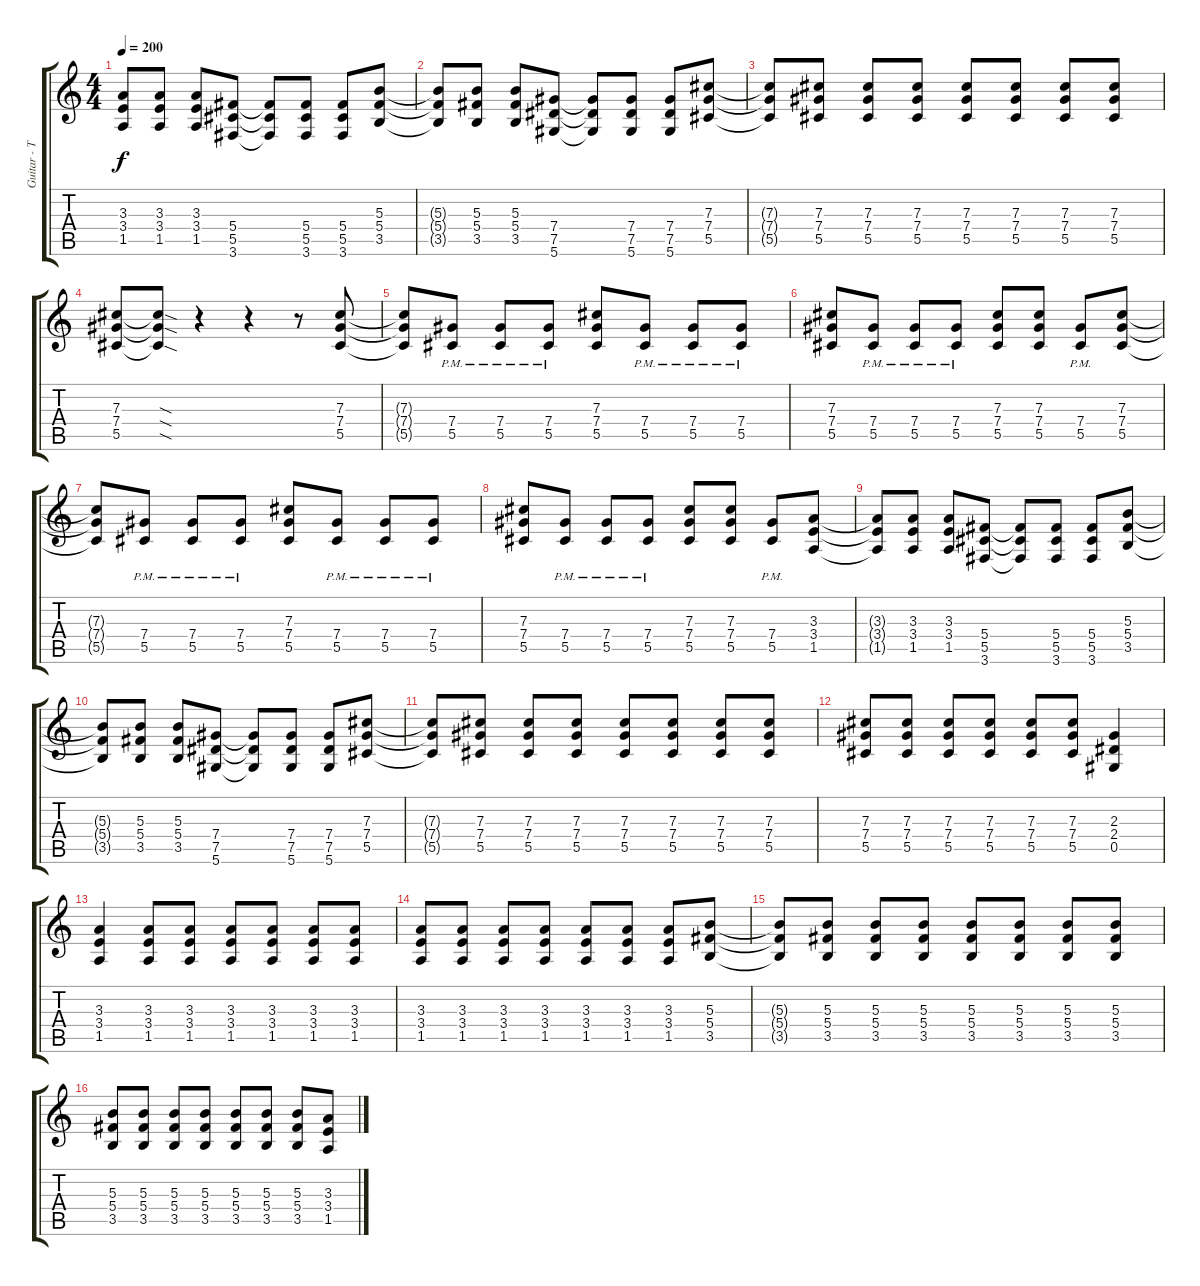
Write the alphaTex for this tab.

\track ("Guitar - Todd Mohney" "Guitar - T") {instrument distortionguitar}
\staff {score tabs}
\tuning (Eb4 Bb3 Gb3 Db3 Ab2 Eb2) {hide}
\ts (4 4)
\tempo 200
\clef g2
\ks c
(3.3{t} 3.4{t} 1.5{t}).8{dy f} (3.3 3.4 1.5).8 (3.3 3.4 1.5).8 (5.4 5.5 3.6).8 (5.4{t} 5.5{t} 3.6{t}).8 (5.4 5.5 3.6).8 (5.4 5.5 3.6).8 (5.3 5.4 3.5).8 |
(5.3{t} 5.4{t} 3.5{t}).8 (5.3 5.4 3.5).8 (5.3 5.4 3.5).8 (7.4 7.5 5.6).8 (7.4{t} 7.5{t} 5.6{t}).8 (7.4 7.5 5.6).8 (7.4 7.5 5.6).8 (7.3 7.4 5.5).8 |
(7.3{t} 7.4{t} 5.5{t}).8 (7.3 7.4 5.5).8 (7.3 7.4 5.5).8 (7.3 7.4 5.5).8 (7.3 7.4 5.5).8 (7.3 7.4 5.5).8 (7.3 7.4 5.5).8 (7.3 7.4 5.5).8 |
(7.3 7.4 5.5).8 (7.3{sod t} 7.4{sod t} 5.5{sod t}).8 r.4 r.4 r.8 (7.3 7.4 5.5).8 |
(7.3{t} 7.4{t} 5.5{t}).8 (7.4{pm} 5.5{pm}).8 (7.4{pm} 5.5{pm}).8 (7.4{pm} 5.5{pm}).8 (7.3 7.4 5.5).8 (7.4{pm} 5.5{pm}).8 (7.4{pm} 5.5{pm}).8 (7.4{pm} 5.5{pm}).8 |
(7.3 7.4 5.5).8 (7.4{pm} 5.5{pm}).8 (7.4{pm} 5.5{pm}).8 (7.4{pm} 5.5{pm}).8 (7.3 7.4 5.5).8 (7.3 7.4 5.5).8 (7.4{pm} 5.5{pm}).8 (7.3 7.4 5.5).8 |
(7.3{t} 7.4{t} 5.5{t}).8 (7.4{pm} 5.5{pm}).8 (7.4{pm} 5.5{pm}).8 (7.4{pm} 5.5{pm}).8 (7.3 7.4 5.5).8 (7.4{pm} 5.5{pm}).8 (7.4{pm} 5.5{pm}).8 (7.4{pm} 5.5{pm}).8 |
(7.3 7.4 5.5).8 (7.4{pm} 5.5{pm}).8 (7.4{pm} 5.5{pm}).8 (7.4{pm} 5.5{pm}).8 (7.3 7.4 5.5).8 (7.3 7.4 5.5).8 (7.4{pm} 5.5{pm}).8 (3.3 3.4 1.5).8 |
(3.3{t} 3.4{t} 1.5{t}).8 (3.3 3.4 1.5).8 (3.3 3.4 1.5).8 (5.4 5.5 3.6).8 (5.4{t} 5.5{t} 3.6{t}).8 (5.4 5.5 3.6).8 (5.4 5.5 3.6).8 (5.3 5.4 3.5).8 |
(5.3{t} 5.4{t} 3.5{t}).8 (5.3 5.4 3.5).8 (5.3 5.4 3.5).8 (7.4 7.5 5.6).8 (7.4{t} 7.5{t} 5.6{t}).8 (7.4 7.5 5.6).8 (7.4 7.5 5.6).8 (7.3 7.4 5.5).8 |
(7.3{t} 7.4{t} 5.5{t}).8 (7.3 7.4 5.5).8 (7.3 7.4 5.5).8 (7.3 7.4 5.5).8 (7.3 7.4 5.5).8 (7.3 7.4 5.5).8 (7.3 7.4 5.5).8 (7.3 7.4 5.5).8 |
(7.3 7.4 5.5).8 (7.3 7.4 5.5).8 (7.3 7.4 5.5).8 (7.3 7.4 5.5).8 (7.3 7.4 5.5).8 (7.3 7.4 5.5).8 (2.3 2.4 0.5).4 |
(3.3 3.4 1.5).4 (3.3 3.4 1.5).8 (3.3 3.4 1.5).8 (3.3 3.4 1.5).8 (3.3 3.4 1.5).8 (3.3 3.4 1.5).8 (3.3 3.4 1.5).8 |
(3.3 3.4 1.5).8 (3.3 3.4 1.5).8 (3.3 3.4 1.5).8 (3.3 3.4 1.5).8 (3.3 3.4 1.5).8 (3.3 3.4 1.5).8 (3.3 3.4 1.5).8 (5.3 5.4 3.5).8 |
(5.3{t} 5.4{t} 3.5{t}).8 (5.3 5.4 3.5).8 (5.3 5.4 3.5).8 (5.3 5.4 3.5).8 (5.3 5.4 3.5).8 (5.3 5.4 3.5).8 (5.3 5.4 3.5).8 (5.3 5.4 3.5).8 |
(5.3 5.4 3.5).8 (5.3 5.4 3.5).8 (5.3 5.4 3.5).8 (5.3 5.4 3.5).8 (5.3 5.4 3.5).8 (5.3 5.4 3.5).8 (5.3 5.4 3.5).8 (3.3 3.4 1.5).8
